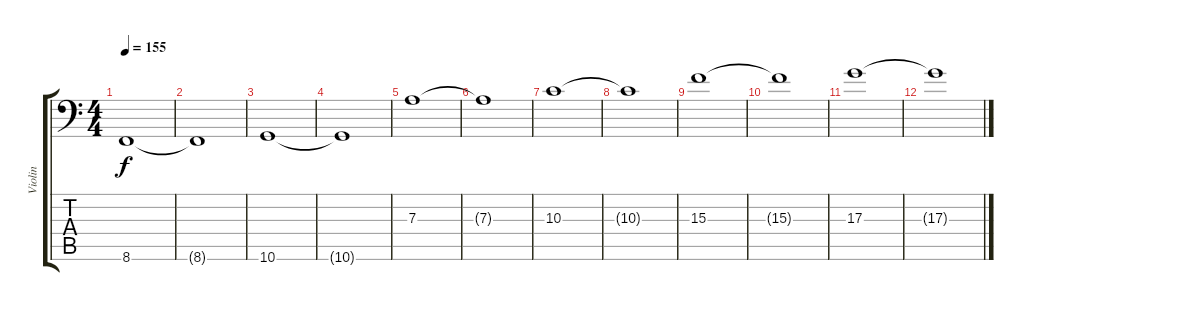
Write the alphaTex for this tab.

\track ("Violin" "Violin") {instrument stringensemble1}
\staff {score tabs}
\tuning (B3 Gb3 D3 A2 E2 A1) {hide}
\ts (4 4)
\tempo 155
\clef f4
\ks c
8.6.1{dy f} |
8.6{t}.1 |
10.6.1 |
10.6{t}.1 |
7.3.1{volume 12} |
7.3{t}.1 |
10.3.1 |
10.3{t}.1 |
15.3.1 |
15.3{t}.1 |
17.3.1 |
17.3{t}.1
